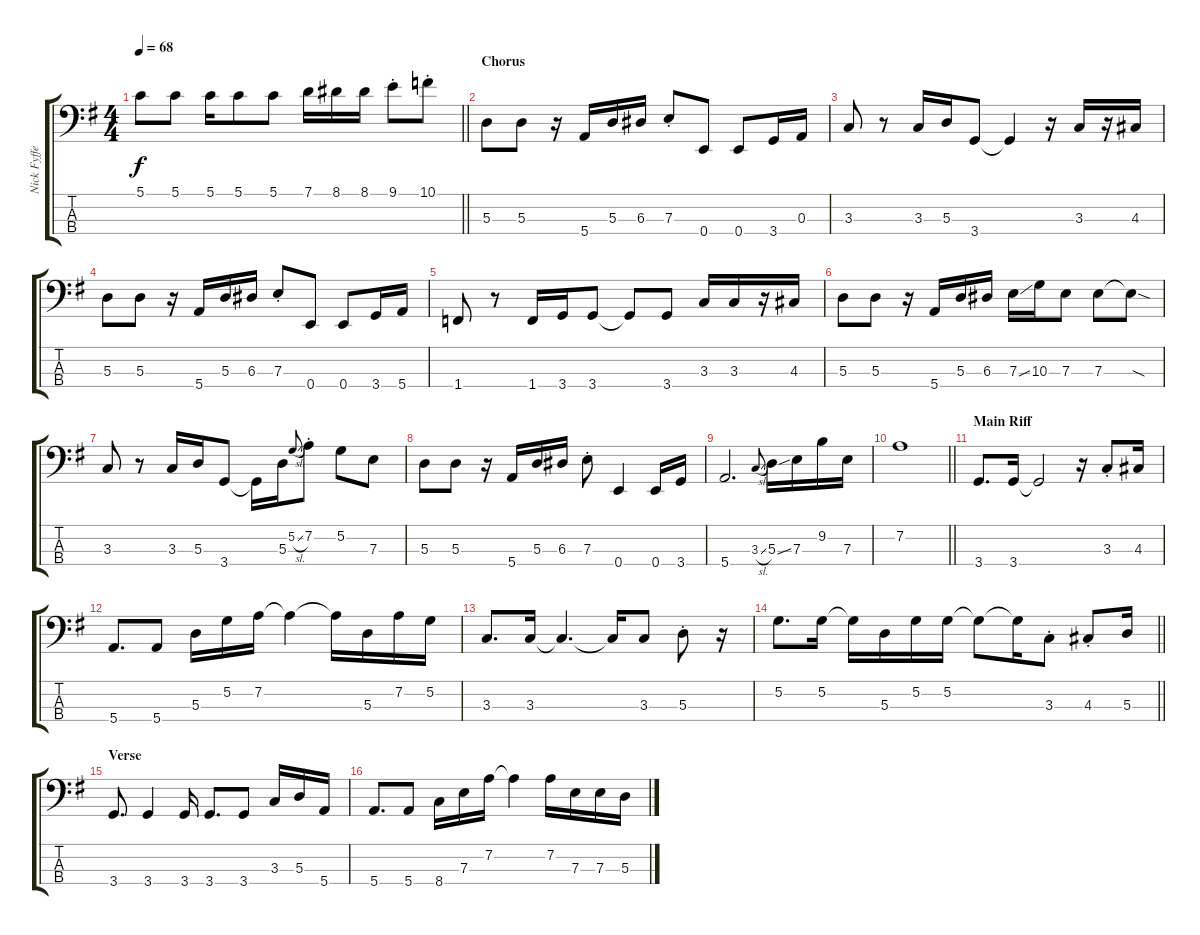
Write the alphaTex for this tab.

\track ("Nick Fyffe" "Nick Fyffe") {instrument electricbassfinger}
\staff {score tabs}
\tuning (G2 D2 A1 E1) {hide}
\ts (4 4)
\tempo 68
\clef f4
\barLineRight lightlight
\ks g
5.1.8{dy f} 5.1.8 5.1.16 5.1.8 5.1.8 7.1.16 8.1.16 8.1.16 9.1{st}.8 10.1{st}.8 |
\section ("" "Chorus")
5.3.8 5.3.8 r.16 5.4.16 5.3.16 6.3.16 7.3{st}.8 0.4.8 0.4.8 3.4.16 0.3.16 |
3.3.8 r.8 3.3.16 5.3.16 3.4.8 3.4{t}.4 r.16 3.3.16 r.16 4.3.16 |
5.3.8 5.3.8 r.16 5.4.16 5.3.16 6.3.16 7.3{st}.8 0.4.8 0.4.8 3.4.16 5.4.16 |
1.4.8 r.8 1.4.16 3.4.16 3.4.8 3.4{t}.8 3.4.8 3.3.16 3.3.16 r.16 4.3.16 |
5.3.8 5.3.8 r.16 5.4.16 5.3.16 6.3.16 7.3{ss}.16 10.3.16 7.3.8 7.3.8 7.3{sod t}.8 |
3.3.8 r.8 3.3.16 5.3.16 3.4.8 3.4{t}.16 5.3.16 5.2{sl}.8{gr onbeat} 7.2{st}.8 5.2.8 7.3.8 |
5.3.8 5.3.8 r.16 5.4.16 5.3.16 6.3.16 7.3{st}.8 0.4.4 0.4.16 3.4.16 |
5.4.2{d} 3.3{sl}.8{gr onbeat} 5.3{ss}.16 7.3.16 9.2.16 7.3.16 |
\barLineRight lightlight
7.2.1 |
\section ("" "Main Riff")
3.4.8{d} 3.4.16 3.4{t}.2 r.16 3.3{st}.8 4.3.16 |
5.4.8{d} 5.4.8 5.3.16 5.2.16 7.2.16 7.2{t}.4 7.2{t}.16 5.3.16 7.2.16 5.2.16 |
3.3.8{d} 3.3.16 3.3{t}.4{d} 3.3{t}.16 3.3.8 5.3{st}.8 r.16 |
\barLineRight lightlight
5.2.8{d} 5.2.16 5.2{t}.16 5.3.16 5.2.16 5.2.16 5.2{t}.8 5.2{t}.16 3.3{st}.8 4.3{st}.8 5.3.16 |
\section ("" "Verse")
3.4.8{d} 3.4.4 3.4.16 3.4.8{d} 3.4.8 3.3.16 5.3.16 5.4.16 |
5.4.8{d} 5.4.8 8.4.16 7.3.16 7.2.16 7.2{t}.4 7.2.16 7.3.16 7.3.16 5.3.16
